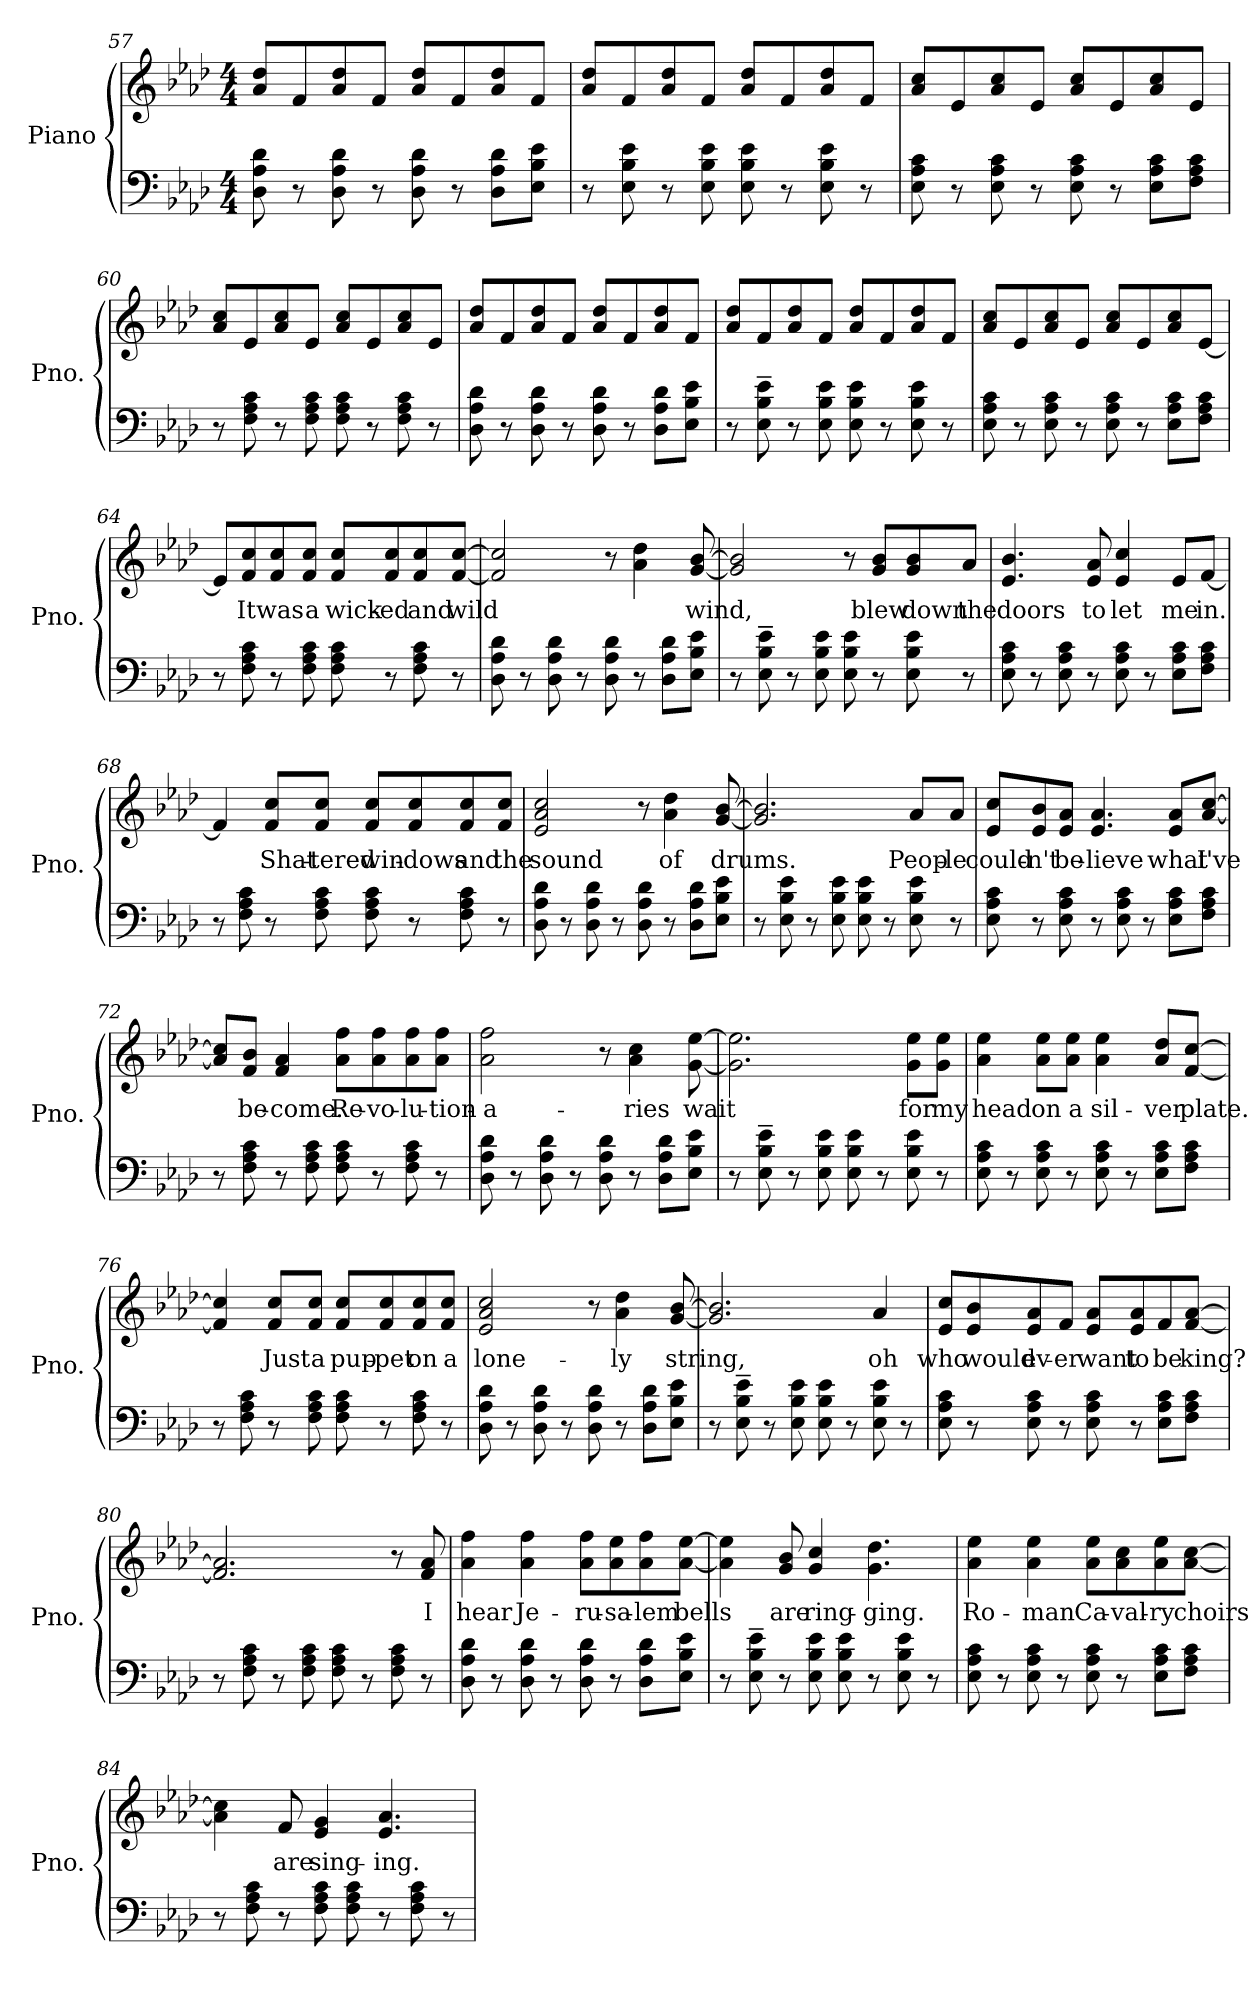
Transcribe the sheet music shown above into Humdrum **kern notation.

**kern	**kern	**text
*part1	*part1	*part1
*staff2	*staff1	*staff1
*I"Piano	*	*
*I'Pno.	*	*
*clefF4	*clefG2	*
*k[b-e-a-d-]	*k[b-e-a-d-]	*
*M4/4	*M4/4	*
=57	=57	=57
8D-\ 8A-\ 8d-\	8a-/ 8dd-/L	.
8r	8f/	.
8D-\ 8A-\ 8d-\	8a-/ 8dd-/	.
8r	8f/J	.
8D-\ 8A-\ 8d-\	8a-/ 8dd-/L	.
8r	8f/	.
8D-\ 8A-\ 8d-\L	8a-/ 8dd-/	.
8E-\ 8B-\ 8e-\J	8f/J	.
!!LO:LB:g=z
=58	=58	=58
8r	8a-/ 8dd-/L	.
8E-\ 8B-\ 8e-\	8f/	.
8r	8a-/ 8dd-/	.
8E-\ 8B-\ 8e-\	8f/J	.
8E-\ 8B-\ 8e-\	8a-/ 8dd-/L	.
8r	8f/	.
8E-\ 8B-\ 8e-\	8a-/ 8dd-/	.
8r	8f/J	.
=59	=59	=59
8E-\ 8A-\ 8c\	8a-/ 8cc/L	.
8r	8e-/	.
8E-\ 8A-\ 8c\	8a-/ 8cc/	.
8r	8e-/J	.
8E-\ 8A-\ 8c\	8a-/ 8cc/L	.
8r	8e-/	.
8E-\ 8A-\ 8c\L	8a-/ 8cc/	.
8F\ 8A-\ 8c\J	8e-/J	.
=60	=60	=60
8r	8a-/ 8cc/L	.
8F\ 8A-\ 8c\	8e-/	.
8r	8a-/ 8cc/	.
8F\ 8A-\ 8c\	8e-/J	.
8F\ 8A-\ 8c\	8a-/ 8cc/L	.
8r	8e-/	.
8F\ 8A-\ 8c\	8a-/ 8cc/	.
8r	8e-/J	.
=61	=61	=61
8D-\ 8A-\ 8d-\	8a-/ 8dd-/L	.
8r	8f/	.
8D-\ 8A-\ 8d-\	8a-/ 8dd-/	.
8r	8f/J	.
8D-\ 8A-\ 8d-\	8a-/ 8dd-/L	.
8r	8f/	.
8D-\ 8A-\ 8d-\L	8a-/ 8dd-/	.
8E-\ 8B-\ 8e-\J	8f/J	.
=62	=62	=62
8r	8a-/ 8dd-/L	.
8E-\~ 8B-\~ 8e-\~	8f/	.
8r	8a-/ 8dd-/	.
8E-\ 8B-\ 8e-\	8f/J	.
8E-\ 8B-\ 8e-\	8a-/ 8dd-/L	.
8r	8f/	.
8E-\ 8B-\ 8e-\	8a-/ 8dd-/	.
8r	8f/J	.
=63	=63	=63
8E-\ 8A-\ 8c\	8a-/ 8cc/L	.
8r	8e-/	.
8E-\ 8A-\ 8c\	8a-/ 8cc/	.
8r	8e-/J	.
8E-\ 8A-\ 8c\	8a-/ 8cc/L	.
8r	8e-/	.
8E-\ 8A-\ 8c\L	8a-/ 8cc/	.
8F\ 8A-\ 8c\J	[8e-/J	.
!!LO:PB:g=z
=64	=64	=64
8r	8e-/L]	.
!	!	!LO:LY:b
8F\ 8A-\ 8c\	8f/ 8cc/	It
!	!	!LO:LY:b
8r	8f/ 8cc/	was
!	!	!LO:LY:b
8F\ 8A-\ 8c\	8f/ 8cc/J	a
!	!	!LO:LY:b
8F\ 8A-\ 8c\	8f/ 8cc/L	wick-
!	!	!LO:LY:b
8r	8f/ 8cc/	-ed
!	!	!LO:LY:b
8F\ 8A-\ 8c\	8f/ 8cc/	and
!	!	!LO:LY:b
8r	[8f/ [8cc/J	wild
=65	=65	=65
8D-\ 8A-\ 8d-\	2f/] 2cc/]	.
8r	.	.
8D-\ 8A-\ 8d-\	.	.
8r	.	.
8D-\ 8A-\ 8d-\	8r	.
8r	4a-\ 4dd-\	.
8D-\ 8A-\ 8d-\L	.	.
!	!	!LO:LY:b
8E-\ 8B-\ 8e-\J	[8g/ [8b-/	wind,
=66	=66	=66
8r	2g/] 2b-/]	.
8E-\~ 8B-\~ 8e-\~	.	.
8r	.	.
8E-\ 8B-\ 8e-\	.	.
8E-\ 8B-\ 8e-\	8r	.
!	!	!LO:LY:b
8r	8g/ 8b-/L	blew
!	!	!LO:LY:b
8E-\ 8B-\ 8e-\	8g/ 8b-/	down
!	!	!LO:LY:b
8r	8a-/J	the
=67	=67	=67
!	!	!LO:LY:b
8E-\ 8A-\ 8c\	4.e-/ 4.b-/	doors
8r	.	.
8E-\ 8A-\ 8c\	.	.
!	!	!LO:LY:b
8r	8e-/ 8a-/	to
!	!	!LO:LY:b
8E-\ 8A-\ 8c\	4e-/ 4cc/	let
8r	.	.
!	!	!LO:LY:b
8E-\ 8A-\ 8c\L	8e-/L	me
!	!	!LO:LY:b
8F\ 8A-\ 8c\J	[8f/J	in.
!!LO:LB:g=z
=68	=68	=68
8r	4f/]	.
8F\ 8A-\ 8c\	.	.
!	!	!LO:LY:b
8r	8f/ 8cc/L	Shat-
!	!	!LO:LY:b
8F\ 8A-\ 8c\	8f/ 8cc/J	-tered
!	!	!LO:LY:b
8F\ 8A-\ 8c\	8f/ 8cc/L	win-
!	!	!LO:LY:b
8r	8f/ 8cc/	-dows
!	!	!LO:LY:b
8F\ 8A-\ 8c\	8f/ 8cc/	and
!	!	!LO:LY:b
8r	8f/ 8cc/J	the
=69	=69	=69
!	!	!LO:LY:b
8D-\ 8A-\ 8d-\	2e-/ 2a-/ 2cc/	sound
8r	.	.
8D-\ 8A-\ 8d-\	.	.
8r	.	.
8D-\ 8A-\ 8d-\	8r	.
!	!	!LO:LY:b
8r	4a-\ 4dd-\	of
8D-\ 8A-\ 8d-\L	.	.
!	!	!LO:LY:b
8E-\ 8B-\ 8e-\J	[8g/ [8b-/	drums.
=70	=70	=70
8r	2.g/] 2.b-/]	.
8E-\ 8B-\ 8e-\	.	.
8r	.	.
8E-\ 8B-\ 8e-\	.	.
8E-\ 8B-\ 8e-\	.	.
8r	.	.
!	!	!LO:LY:b
8E-\ 8B-\ 8e-\	8a-/L	Peop-
!	!	!LO:LY:b
8r	8a-/J	-le
=71	=71	=71
!	!	!LO:LY:b
8E-\ 8A-\ 8c\	8e-/ 8cc/L	could-
!	!	!LO:LY:b
8r	8e-/ 8b-/	-n't
!	!	!LO:LY:b
8E-\ 8A-\ 8c\	8e-/ 8a-/J	be-
!	!	!LO:LY:b
8r	4.e-/ 4.a-/	-lieve
8E-\ 8A-\ 8c\	.	.
8r	.	.
!	!	!LO:LY:b
8E-\ 8A-\ 8c\L	8e-/ 8a-/L	what
!	!	!LO:LY:b
8F\ 8A-\ 8c\J	[8a-/ [8cc/J	I've
!!LO:LB:g=z
=72	=72	=72
8r	8a-/] 8cc/]L	.
!	!	!LO:LY:b
8F\ 8A-\ 8c\	8f/ 8b-/J	be-
!	!	!LO:LY:b
8r	4f/ 4a-/	-come.
8F\ 8A-\ 8c\	.	.
!	!	!LO:LY:b
8F\ 8A-\ 8c\	8a-\ 8ff\L	Re-
!	!	!LO:LY:b
8r	8a-\ 8ff\	-vo-
!	!	!LO:LY:b
8F\ 8A-\ 8c\	8a-\ 8ff\	-lu-
!	!	!LO:LY:b
8r	8a-\ 8ff\J	-tion-
=73	=73	=73
!	!	!LO:LY:b
8D-\ 8A-\ 8d-\	2a-\ 2ff\	-a-
8r	.	.
8D-\ 8A-\ 8d-\	.	.
8r	.	.
8D-\ 8A-\ 8d-\	8r	.
!	!	!LO:LY:b
8r	4a-\ 4cc\	-ries
8D-\ 8A-\ 8d-\L	.	.
!	!	!LO:LY:b
8E-\ 8B-\ 8e-\J	[8g\ [8ee-\	wait
=74	=74	=74
8r	2.g\] 2.ee-\]	.
8E-\~ 8B-\~ 8e-\~	.	.
8r	.	.
8E-\ 8B-\ 8e-\	.	.
8E-\ 8B-\ 8e-\	.	.
8r	.	.
!	!	!LO:LY:b
8E-\ 8B-\ 8e-\	8g\ 8ee-\L	for
!	!	!LO:LY:b
8r	8g\ 8ee-\J	my
=75	=75	=75
!	!	!LO:LY:b
8E-\ 8A-\ 8c\	4a-\ 4ee-\	head
8r	.	.
!	!	!LO:LY:b
8E-\ 8A-\ 8c\	8a-\ 8ee-\L	on
!	!	!LO:LY:b
8r	8a-\ 8ee-\J	a
!	!	!LO:LY:b
8E-\ 8A-\ 8c\	4a-\ 4ee-\	sil-
8r	.	.
!	!	!LO:LY:b
8E-\ 8A-\ 8c\L	8a-/ 8dd-/L	-ver
!	!	!LO:LY:b
8F\ 8A-\ 8c\J	[8f/ [8cc/J	plate.
!!LO:LB:g=z
=76	=76	=76
8r	4f/] 4cc/]	.
8F\ 8A-\ 8c\	.	.
!	!	!LO:LY:b
8r	8f/ 8cc/L	Just
!	!	!LO:LY:b
8F\ 8A-\ 8c\	8f/ 8cc/J	a
!	!	!LO:LY:b
8F\ 8A-\ 8c\	8f/ 8cc/L	pup-
!	!	!LO:LY:b
8r	8f/ 8cc/	-pet
!	!	!LO:LY:b
8F\ 8A-\ 8c\	8f/ 8cc/	on
!	!	!LO:LY:b
8r	8f/ 8cc/J	a
=77	=77	=77
!	!	!LO:LY:b
8D-\ 8A-\ 8d-\	2e-/ 2a-/ 2cc/	lone-
8r	.	.
8D-\ 8A-\ 8d-\	.	.
8r	.	.
8D-\ 8A-\ 8d-\	8r	.
!	!	!LO:LY:b
8r	4a-\ 4dd-\	-ly
8D-\ 8A-\ 8d-\L	.	.
!	!	!LO:LY:b
8E-\ 8B-\ 8e-\J	[8g/ [8b-/	string,
=78	=78	=78
8r	2.g/] 2.b-/]	.
8E-\~ 8B-\~ 8e-\~	.	.
8r	.	.
8E-\ 8B-\ 8e-\	.	.
8E-\ 8B-\ 8e-\	.	.
8r	.	.
!	!	!LO:LY:b
8E-\ 8B-\ 8e-\	4a-/	oh
8r	.	.
=79	=79	=79
!	!	!LO:LY:b
8E-\ 8A-\ 8c\	8e-/ 8cc/L	who
!	!	!LO:LY:b
8r	8e-/ 8b-/	would
!	!	!LO:LY:b
8E-\ 8A-\ 8c\	8e-/ 8a-/	ev-
!	!	!LO:LY:b
8r	8f/J	-er
!	!	!LO:LY:b
8E-\ 8A-\ 8c\	8e-/ 8a-/L	want
!	!	!LO:LY:b
8r	8e-/ 8a-/	to
!	!	!LO:LY:b
8E-\ 8A-\ 8c\L	8f/	be
!	!	!LO:LY:b
8F\ 8A-\ 8c\J	[8f/ [8a-/J	king?
!!LO:PB:g=z
=80	=80	=80
8r	2.f/] 2.a-/]	.
8F\ 8A-\ 8c\	.	.
8r	.	.
8F\ 8A-\ 8c\	.	.
8F\ 8A-\ 8c\	.	.
8r	.	.
8F\ 8A-\ 8c\	8r	.
!	!	!LO:LY:b
8r	8f/ 8a-/	I
=81	=81	=81
!	!	!LO:LY:b
8D-\ 8A-\ 8d-\	4a-\ 4ff\	hear
8r	.	.
!	!	!LO:LY:b
8D-\ 8A-\ 8d-\	4a-\ 4ff\	Je-
8r	.	.
!	!	!LO:LY:b
8D-\ 8A-\ 8d-\	8a-\ 8ff\L	-ru-
!	!	!LO:LY:b
8r	8a-\ 8ee-\	-sa-
!	!	!LO:LY:b
8D-\ 8A-\ 8d-\L	8a-\ 8ff\	-lem
!	!	!LO:LY:b
8E-\ 8B-\ 8e-\J	[8a-\ [8ee-\J	bells
=82	=82	=82
8r	4a-\] 4ee-\]	.
8E-\~ 8B-\~ 8e-\~	.	.
!	!	!LO:LY:b
8r	8g/ 8b-/	are
!	!	!LO:LY:b
8E-\ 8B-\ 8e-\	4g/ 4cc/	ring-
8E-\ 8B-\ 8e-\	.	.
!	!	!LO:LY:b
8r	4.g\ 4.dd-\	-ging.
8E-\ 8B-\ 8e-\	.	.
8r	.	.
=83	=83	=83
!	!	!LO:LY:b
8E-\ 8A-\ 8c\	4a-\ 4ee-\	Ro-
8r	.	.
!	!	!LO:LY:b
8E-\ 8A-\ 8c\	4a-\ 4ee-\	-man
8r	.	.
!	!	!LO:LY:b
8E-\ 8A-\ 8c\	8a-\ 8ee-\L	Ca-
!	!	!LO:LY:b
8r	8a-\ 8cc\	-val-
!	!	!LO:LY:b
8E-\ 8A-\ 8c\L	8a-\ 8ee-\	-ry
!	!	!LO:LY:b
8F\ 8A-\ 8c\J	[8a-\ [8cc\J	choirs
=84	=84	=84
8r	4a-\] 4cc\]	.
8F\ 8A-\ 8c\	.	.
!	!	!LO:LY:b
8r	8f/	are
!	!	!LO:LY:b
8F\ 8A-\ 8c\	4e-/ 4g/	sing-
8F\ 8A-\ 8c\	.	.
!	!	!LO:LY:b
8r	4.e-/ 4.a-/	-ing.
8F\ 8A-\ 8c\	.	.
8r	.	.
=	=	=
*-	*-	*-
